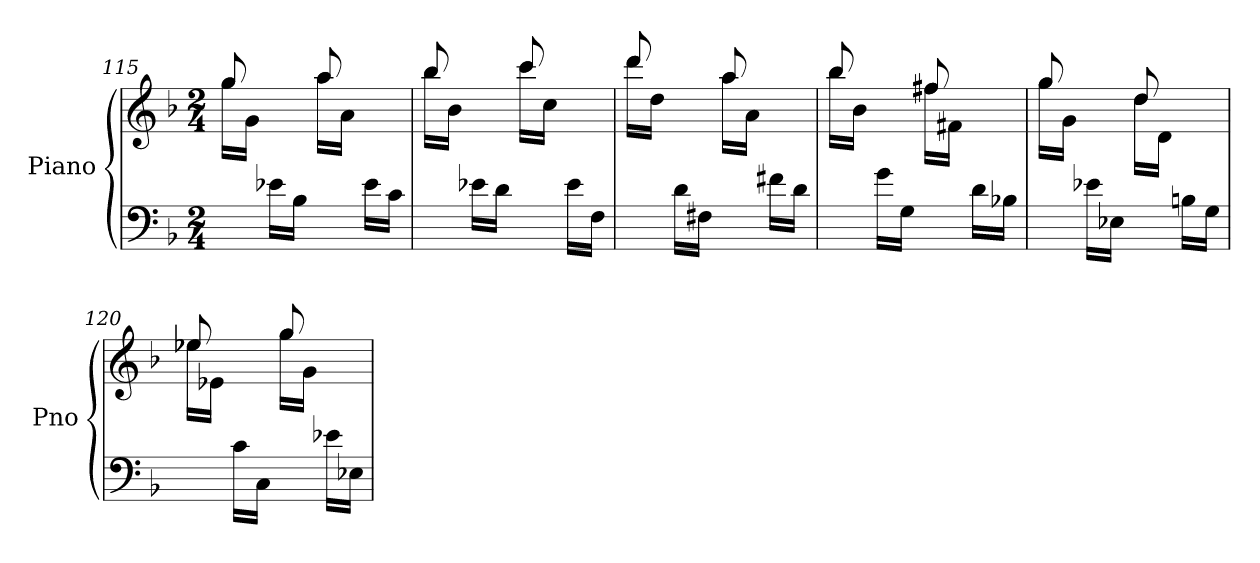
**kern	**kern
*part1	*part1
*staff2	*staff1
*I"Piano	*
*I'Pno	*
!!LO:LB:g=z
*clefF4	*clefG2
*k[b-]	*k[b-]
*M2/4	*M2/4
=115	=115
*	*^
8ryy	8gg/	16gg\LL
.	.	16g\JJ
16e-X\LL	8ryy	8ryy
16B-\JJ	.	.
8ryy	8aa/	16aa\LL
.	.	16a\JJ
16e-\LL	8ryy	8ryy
16c\JJ	.	.
=116	=116	=116
8ryy	8bb-/	16bb-\LL
.	.	16b-\JJ
16e-X\LL	8ryy	8ryy
16d\JJ	.	.
8ryy	8ccc/	16ccc\LL
.	.	16cc\JJ
16e-\LL	8ryy	8ryy
16F\JJ	.	.
=117	=117	=117
8ryy	8ddd/	16ddd\LL
.	.	16dd\JJ
16d\LL	8ryy	8ryy
16F#X\JJ	.	.
8ryy	8aa/	16aa\LL
.	.	16a\JJ
16f#X\LL	8ryy	8ryy
16d\JJ	.	.
=118	=118	=118
8ryy	8bb-/	16bb-\LL
.	.	16b-\JJ
16g\LL	8ryy	8ryy
16G\JJ	.	.
8ryy	8ff#X/	16ff#\LL
.	.	16f#X\JJ
16d\LL	8ryy	8ryy
16B-X\JJ	.	.
=119	=119	=119
8ryy	8gg/	16gg\LL
.	.	16g\JJ
16e-X\LL	8ryy	8ryy
16E-X\JJ	.	.
8ryy	8dd/	16dd\LL
.	.	16d\JJ
16Bn\LL	8ryy	8ryy
16G\JJ	.	.
=120	=120	=120
8ryy	8ee-X/	16ee-\LL
.	.	16e-X\JJ
16c\LL	8ryy	8ryy
16C\JJ	.	.
8ryy	8gg/	16gg\LL
.	.	16g\JJ
16e-X\LL	8ryy	8ryy
16E-X\JJ	.	.
*	*v	*v
=	=
*-	*-
